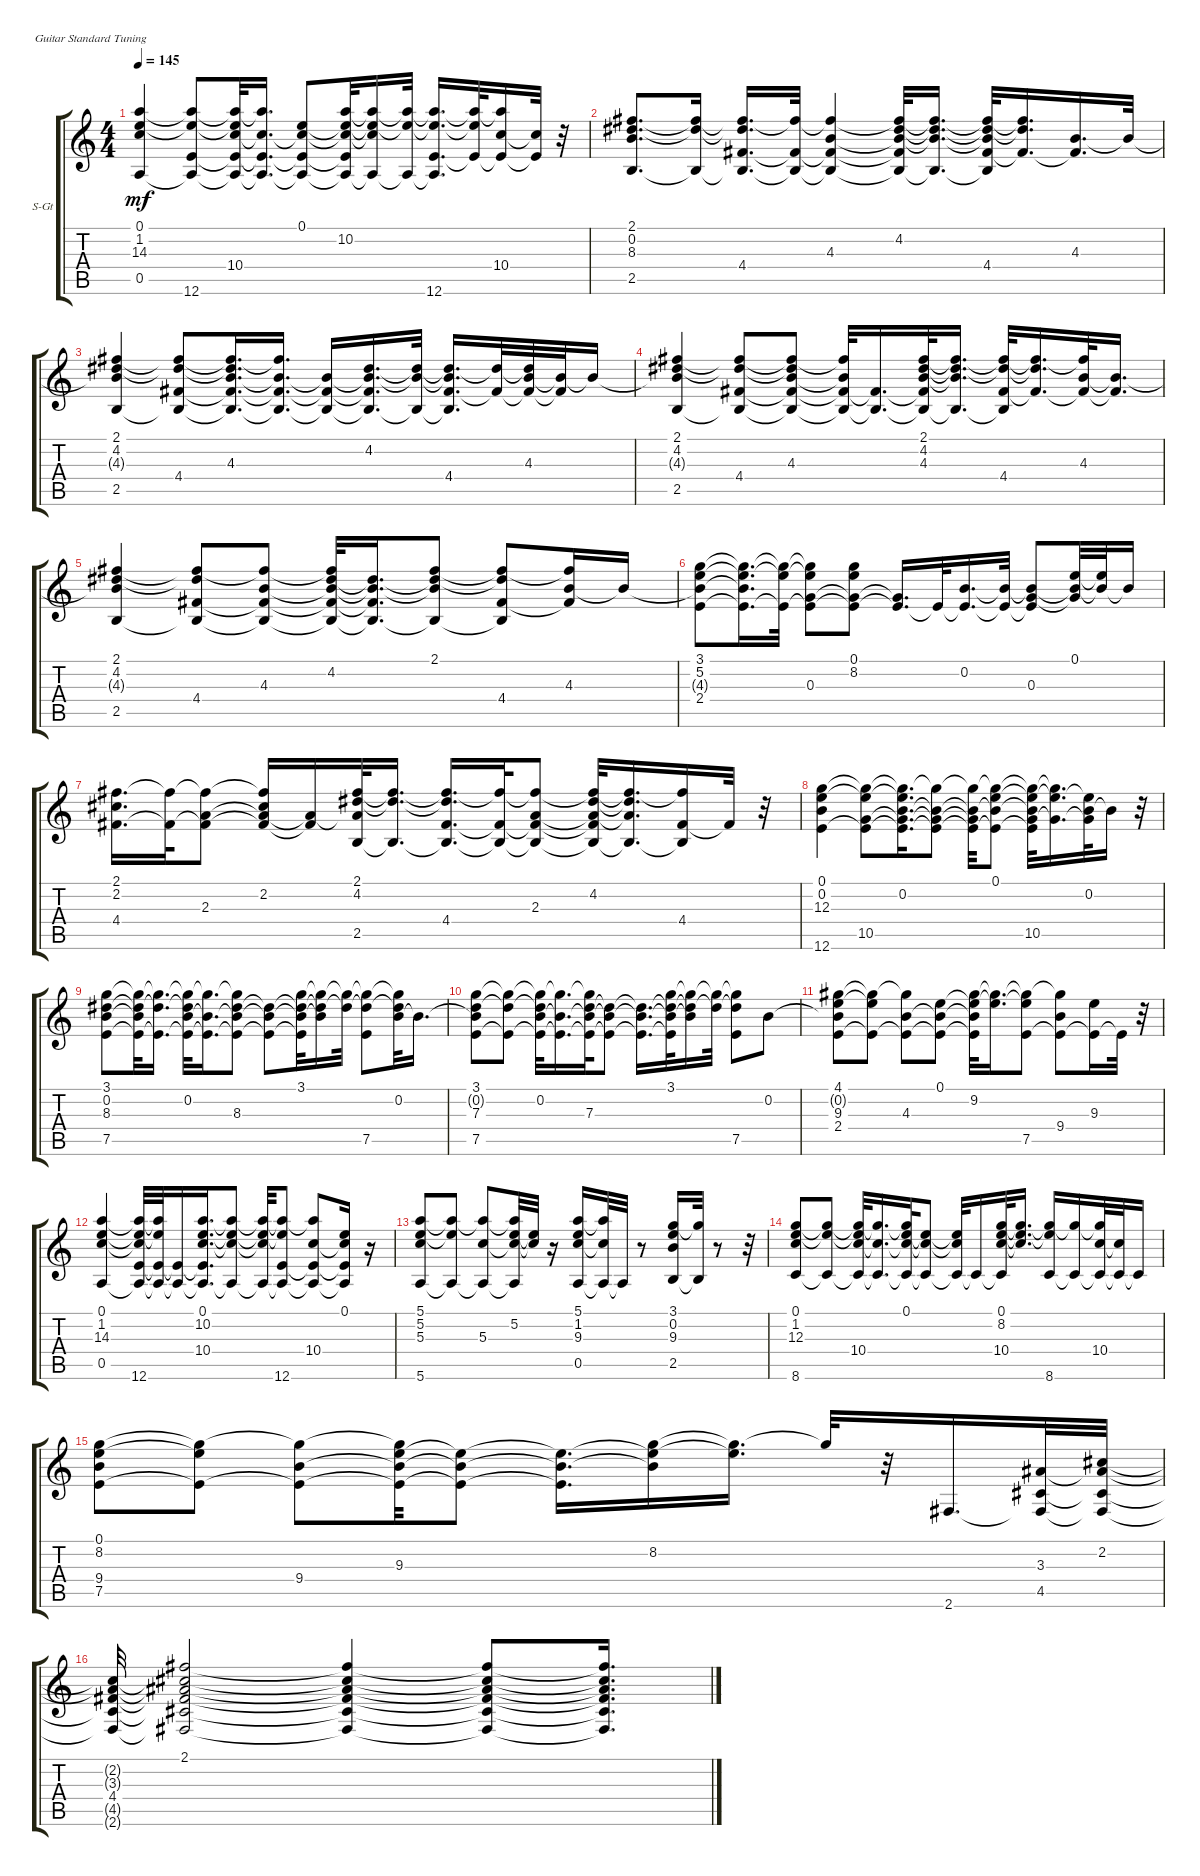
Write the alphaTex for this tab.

\defaultSystemsLayout 4
\bracketExtendMode groupsimilarinstruments
\firstSystemTrackNameOrientation horizontal
\otherSystemsTrackNameOrientation horizontal
\track ("Steel Guitar" "S-Gt") {instrument acousticguitarsteel}
\staff {score tabs}
\tuning (E4 B3 G3 D3 A2 E2)
\ts (4 4)
\tempo 145
\clef g2
\ks c
(0.5 0.1 1.2 14.3).4{dy mf} (0.5{t} 0.1{t} 14.3{t} 12.6).8 (0.5{t} 0.1{t} 14.3{t} 12.6{t} 10.4).32 (0.5{t} 14.3{t} 12.6{t} 10.4{t}).16{d} (0.5{t} 12.6{t} 10.4{t} 0.1).8 (0.5{t} 12.6{t} 10.4{t} 0.1{t} 10.2).32 (0.5{t} 10.4{t} 0.1{t} 10.2{t}).16 (0.5{t} 0.1{t} 10.2{t}).32 (0.5{t} 0.1{t} 10.2{t} 12.6).16{d} (0.1{t} 10.2{t} 12.6{t}).32 (10.2{t} 12.6{t} 10.4).16 (12.6{t} 10.4{t}).32 r.32 |
(0.2 2.5 2.1 8.3).8{d} (2.5{t} 2.1{t} 8.3{t}).16 (2.5{t} 2.1{t} 8.3{t} 4.4).16{d} (2.5{t} 2.1{t} 4.4{t}).32 (2.5{t} 2.1{t} 4.4{t} 4.3).4 (2.5{t} 2.1{t} 4.4{t} 4.3{t} 4.2).32 (2.5{t} 2.1{t} 4.3{t} 4.2{t}).16{d} (2.5{t} 2.1{t} 4.3{t} 4.2{t} 4.4).32 (2.1{t} 4.2{t} 4.4{t}).16{d} (4.4{t} 4.3).16{d} 4.3{t}.32 |
(4.3{t} 2.5 4.2 2.1).4 (2.5{t} 4.2{t} 2.1{t} 4.4).8 (2.5{t} 4.2{t} 2.1{t} 4.4{t} 4.3).16{d} (2.5{t} 2.1{t} 4.4{t} 4.3{t}).16{d} (2.5{t} 4.4{t} 4.3{t}).16 (2.5{t} 4.4{t} 4.3{t} 4.2).16{d} (2.5{t} 4.3{t} 4.2{t}).32 (2.5{t} 4.3{t} 4.2{t} 4.4).16{d} (4.2{t} 4.4{t}).32 (4.2{t} 4.4{t} 4.3).32 (4.4{t} 4.3{t}).32 4.3{t}.16 |
(4.3{t} 2.5 4.2 2.1).4 (2.5{t} 4.2{t} 2.1{t} 4.4).8 (2.5{t} 4.2{t} 2.1{t} 4.4{t} 4.3).8 (2.5{t} 2.1{t} 4.4{t} 4.3{t}).32 (2.5{t} 4.4{t}).16{d} (2.5{t} 4.4{t} 2.1 4.2 4.3).32 (2.5{t} 2.1{t} 4.2{t} 4.3{t}).16{d} (2.5{t} 2.1{t} 4.2{t} 4.4).32 (2.1{t} 4.2{t} 4.4{t}).16{d} (2.1{t} 4.4{t} 4.3).32 (4.4{t} 4.3{t}).16{d} |
(4.3{t} 2.5 4.2 2.1).4 (2.5{t} 4.2{t} 2.1{t} 4.4).8 (2.5{t} 2.1{t} 4.4{t} 4.3).8 (2.5{t} 2.1{t} 4.4{t} 4.3{t} 4.2).32 (2.5{t} 4.4{t} 4.3{t} 4.2{t}).16{d} (2.5{t} 4.3{t} 4.2{t} 2.1).8 (2.5{t} 4.2{t} 2.1{t} 4.4).8 (2.1{t} 4.4{t} 4.3).16 4.3{t}.16 |
(4.3{t} 3.1 5.2 2.4).8 (4.3{t} 3.1{t} 5.2{t} 2.4{t}).16{d} (3.1{t} 5.2{t} 2.4{t}).32 (3.1{t} 5.2{t} 2.4{t} 0.3).8 (2.4{t} 0.3{t} 0.1 8.2).8 (2.4{t} 0.3{t}).16{d} 2.4{t}.32 (2.4{t} 0.2).16{d} (2.4{t} 0.2{t}).32 (2.4{t} 0.2{t} 0.3).8 (0.2{t} 0.3{t} 0.1).32 (0.2{t} 0.1{t}).32 0.2{t}.16 |
(2.1 2.2 4.4).16{d} (2.1{t} 4.4{t}).32 (2.1{t} 4.4{t} 2.3).8 (2.1{t} 4.4{t} 2.3{t} 2.2).16 (4.4{t} 2.3{t}).16 (2.3{t} 2.1 4.2 2.5).32 (2.1{t} 4.2{t} 2.5{t}).16{d} (2.1{t} 4.2{t} 2.5{t} 4.4).16{d} (2.1{t} 2.5{t} 4.4{t}).32 (2.1{t} 2.5{t} 4.4{t} 2.3).8 (2.1{t} 2.5{t} 4.4{t} 2.3{t} 4.2).32 (2.1{t} 2.5{t} 2.3{t} 4.2{t}).16{d} (2.1{t} 2.5{t} 4.4).16 4.4{t}.32 r.32 |
(0.1 0.2 12.3 12.6).4 (0.1{t} 12.3{t} 12.6{t} 10.5).8 (0.1{t} 12.3{t} 12.6{t} 10.5{t} 0.2).16{d} (12.3{t} 12.6{t} 10.5{t} 0.2{t}).8 (12.3{t} 12.6{t} 10.5{t} 0.2{t}).32 (12.3{t} 12.6{t} 0.2{t} 0.1).8 (12.3{t} 12.6{t} 0.2{t} 0.1{t} 10.5).32 (12.3{t} 0.1{t} 10.5{t}).16{d} (0.1{t} 10.5{t} 0.2).32 0.2{t}.16 r.32 |
(0.2 3.1 8.3 7.5).8 (0.2{t} 3.1{t} 8.3{t} 7.5{t}).32 (3.1{t} 8.3{t} 7.5{t}).16{d} (3.1{t} 8.3{t} 7.5{t} 0.2).32 (3.1{t} 7.5{t} 0.2{t}).16{d} (3.1{t} 7.5{t} 0.2{t} 8.3).8 (7.5{t} 0.2{t} 8.3{t}).8 (7.5{t} 0.2{t} 8.3{t} 3.1).32 (0.2{t} 8.3{t} 3.1{t}).16 (8.3{t} 3.1{t}).32 (8.3{t} 3.1{t} 7.5).8 (8.3{t} 3.1{t} 0.2).32 0.2{t}.16{d} |
(0.2{t} 7.3 3.1 7.5).8 (7.3{t} 3.1{t} 7.5{t}).8 (7.3{t} 3.1{t} 7.5{t} 0.2).32 (3.1{t} 7.5{t} 0.2{t}).16{d} (3.1{t} 7.5{t} 0.2{t} 7.3).32 (7.5{t} 0.2{t} 7.3{t}).8 (7.5{t} 0.2{t} 7.3{t}).16{d} (7.5{t} 0.2{t} 7.3{t} 3.1).32 (0.2{t} 7.3{t} 3.1{t}).16 (7.3{t} 3.1{t}).32 (7.3{t} 3.1{t} 7.5).8 0.2.8 |
(0.2{t} 2.4 4.1 9.3).8 (2.4{t} 4.1{t} 9.3{t}).8 (2.4{t} 4.1{t} 4.3).8 (2.4{t} 4.3{t} 0.1).8 (2.4{t} 4.3{t} 0.1{t} 9.2).32 (0.1{t} 9.2{t}).16{d} (0.1{t} 9.2{t} 7.5).8 (9.2{t} 7.5{t} 9.4).8 (7.5{t} 9.3).16 7.5{t}.32 r.32 |
(0.5 1.2 0.1 14.3).4 (0.5{t} 1.2{t} 0.1{t} 14.3{t} 12.6).32 (0.5{t} 0.1{t} 14.3{t} 12.6{t}).32 (0.5{t} 12.6{t}).16 (0.5{t} 12.6{t} 10.4 0.1 10.2).16{d} (0.5{t} 10.4{t} 0.1{t} 10.2{t}).8 (0.5{t} 10.4{t} 0.1{t} 10.2{t}).32 (0.5{t} 0.1{t} 10.2{t} 12.6).8 (0.5{t} 10.2{t} 12.6{t} 10.4).8 (0.5{t} 12.6{t} 10.4{t} 0.1).16 r.16 |
(5.1 5.3 5.2 5.6).8 (5.1{t} 5.2{t} 5.6{t}).8 (5.1{t} 5.6{t} 5.3).8 (5.1{t} 5.6{t} 5.3{t} 5.2).32 (5.3{t} 5.2{t}).32 r.16 (0.5 1.2 5.1 9.3).16 (0.5{t} 1.2{t} 5.1{t}).32 0.5{t}.32 r.8 (0.2 3.1 2.5 9.3).16 (3.1{t} 2.5{t}).32 r.8 r.32 |
(1.2 0.1 12.3 8.6).8 (0.1{t} 12.3{t} 8.6{t}).8 (0.1{t} 12.3{t} 8.6{t} 10.4).32 (12.3{t} 8.6{t} 10.4{t}).16{d} (12.3{t} 8.6{t} 10.4{t} 0.1).32 (8.6{t} 10.4{t} 0.1{t}).8 (8.6{t} 10.4{t} 0.1{t}).32 8.6{t}.16 (8.6{t} 10.4 0.1 8.2).32 (10.4{t} 0.1{t} 8.2{t}).16{d} (0.1{t} 8.2{t} 8.6).16 (8.2{t} 8.6{t}).16 (8.2{t} 8.6{t} 10.4).32 (8.6{t} 10.4{t}).32 8.6{t}.16 |
(0.1 8.2 7.5 9.4).8 (0.1{t} 8.2{t} 7.5{t}).8 (8.2{t} 7.5{t} 9.4).8 (8.2{t} 7.5{t} 9.4{t} 9.3).32 (7.5{t} 9.4{t} 9.3{t}).8 (7.5{t} 9.4{t} 9.3{t}).16{d} (9.4{t} 9.3{t} 8.2).16 (9.3{t} 8.2{t}).16{d} 8.2{t}.32 r.32 2.6.16{d} (2.6{t} 4.5 3.3).32 (2.6{t} 4.5{t} 3.3{t} 2.2).32 |
(2.6{t} 4.5{t} 3.3{t} 2.2{t} 4.4).32 (2.6{t} 4.5{t} 3.3{t} 2.2{t} 4.4{t} 2.1).2 (2.6{t} 4.5{t} 3.3{t} 2.2{t} 4.4{t} 2.1{t}).4 (2.6{t} 4.5{t} 3.3{t} 2.2{t} 4.4{t} 2.1{t}).8 (2.6{t} 4.5{t} 3.3{t} 2.2{t} 4.4{t} 2.1{t}).16{d}
